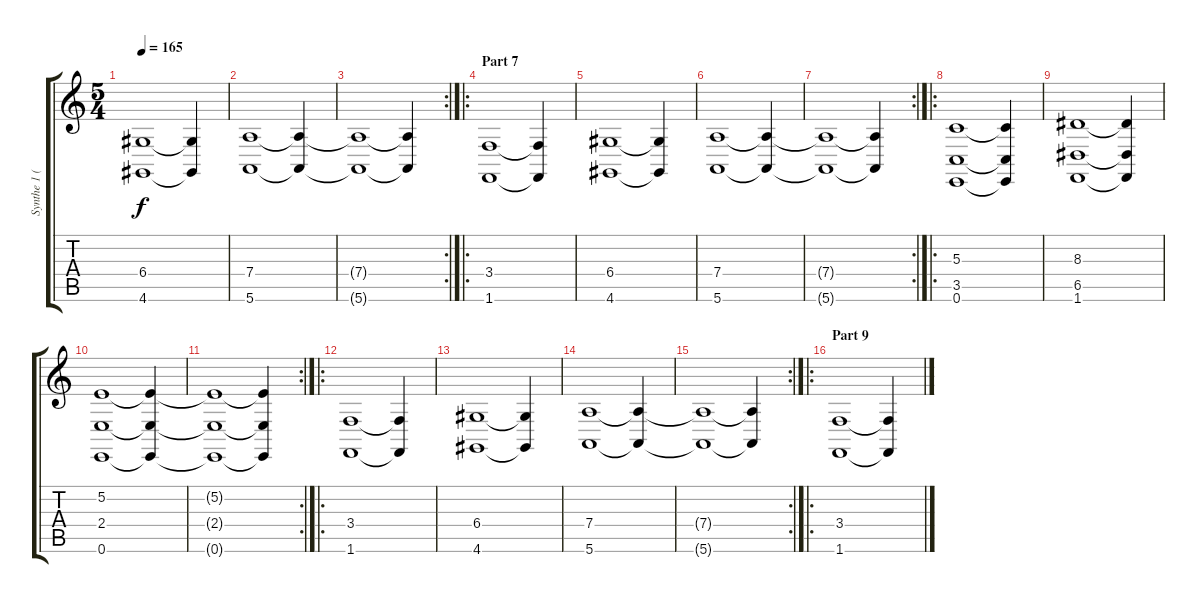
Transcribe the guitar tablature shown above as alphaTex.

\track ("Synthe 1 (Main)" "Synthe 1 (") {instrument stringensemble2}
\staff {score tabs}
\tuning (E4 B3 G3 D3 A2 E2) {hide}
\ts (5 4)
\tempo 165
\clef g2
\ks c
(6.4 4.6).1{dy f instrument stringensemble2} (6.4{t} 4.6{t}).4 |
(7.4 5.6).1 (7.4{t} 5.6{t}).4 |
\rc 2
(7.4{t} 5.6{t}).1 (7.4{t} 5.6{t}).4 |
\ro
\section ("" "Part 7")
(3.4 1.6).1{instrument synthstrings2} (3.4{t} 1.6{t}).4 |
(6.4 4.6).1{instrument stringensemble2} (6.4{t} 4.6{t}).4 |
(7.4 5.6).1 (7.4{t} 5.6{t}).4 |
\rc 2
(7.4{t} 5.6{t}).1 (7.4{t} 5.6{t}).4 |
\ro
(5.3 3.5 0.6).1 (5.3{t} 3.5{t} 0.6{t}).4 |
(8.3 6.5 1.6).1 (8.3{t} 6.5{t} 1.6{t}).4 |
(5.2 2.4 0.6).1 (5.2{t} 2.4{t} 0.6{t}).4 |
\rc 2
(5.2{t} 2.4{t} 0.6{t}).1 (5.2{t} 2.4{t} 0.6{t}).4 |
\ro
(3.4 1.6).1{instrument synthstrings2} (3.4{t} 1.6{t}).4 |
(6.4 4.6).1{instrument stringensemble2} (6.4{t} 4.6{t}).4 |
(7.4 5.6).1 (7.4{t} 5.6{t}).4 |
\rc 2
(7.4{t} 5.6{t}).1 (7.4{t} 5.6{t}).4 |
\ro
\section ("" "Part 9")
(3.4 1.6).1{instrument synthstrings2} (3.4{t} 1.6{t}).4
